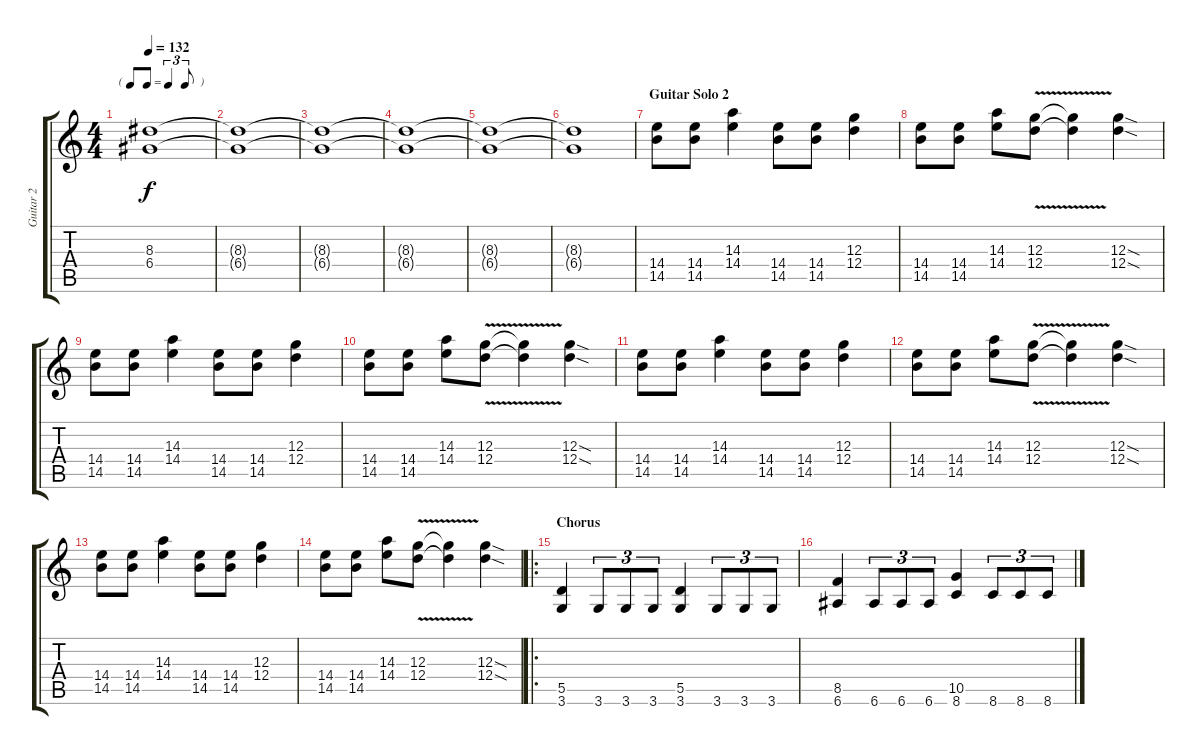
\track ("Guitar 2" "Guitar 2") {instrument distortionguitar}
\staff {score tabs}
\tuning (E4 B3 G3 D3 A2 E2) {hide}
\ts (4 4)
\tf triplet8th
\tempo 132
\clef g2
\ks c
(8.3{t} 6.4{t}).1{dy f} |
(8.3{t} 6.4{t}).1 |
(8.3{t} 6.4{t}).1 |
(8.3{t} 6.4{t}).1 |
(8.3{t} 6.4{t}).1 |
(8.3{t} 6.4{t}).1 |
\section ("" "Guitar Solo 2")
(14.4 14.5).8{volume 9} (14.4 14.5).8 (14.3 14.4).4 (14.4 14.5).8 (14.4 14.5).8 (12.3 12.4).4 |
(14.4 14.5).8 (14.4 14.5).8 (14.3 14.4).8 (12.3{v} 12.4{v}).8 (12.3{t} 12.4{t}).4 (12.3{sod} 12.4{sod}).4 |
(14.4 14.5).8 (14.4 14.5).8 (14.3 14.4).4 (14.4 14.5).8 (14.4 14.5).8 (12.3 12.4).4 |
(14.4 14.5).8 (14.4 14.5).8 (14.3 14.4).8 (12.3{v} 12.4{v}).8 (12.3{t} 12.4{t}).4 (12.3{sod} 12.4{sod}).4 |
(14.4 14.5).8 (14.4 14.5).8 (14.3 14.4).4 (14.4 14.5).8 (14.4 14.5).8 (12.3 12.4).4 |
(14.4 14.5).8 (14.4 14.5).8 (14.3 14.4).8 (12.3{v} 12.4{v}).8 (12.3{t} 12.4{t}).4 (12.3{sod} 12.4{sod}).4 |
(14.4 14.5).8 (14.4 14.5).8 (14.3 14.4).4 (14.4 14.5).8 (14.4 14.5).8 (12.3 12.4).4 |
(14.4 14.5).8 (14.4 14.5).8 (14.3 14.4).8 (12.3{v} 12.4{v}).8 (12.3{t} 12.4{t}).4 (12.3{sod} 12.4{sod}).4 |
\ro
\section ("" "Chorus")
(5.5 3.6).4 3.6.8{tu (3 2)} 3.6.8{tu (3 2)} 3.6.8{tu (3 2)} (5.5 3.6).4 3.6.8{tu (3 2)} 3.6.8{tu (3 2)} 3.6.8{tu (3 2)} |
(8.5 6.6).4 6.6.8{tu (3 2)} 6.6.8{tu (3 2)} 6.6.8{tu (3 2)} (10.5 8.6).4 8.6.8{tu (3 2)} 8.6.8{tu (3 2)} 8.6.8{tu (3 2)}
